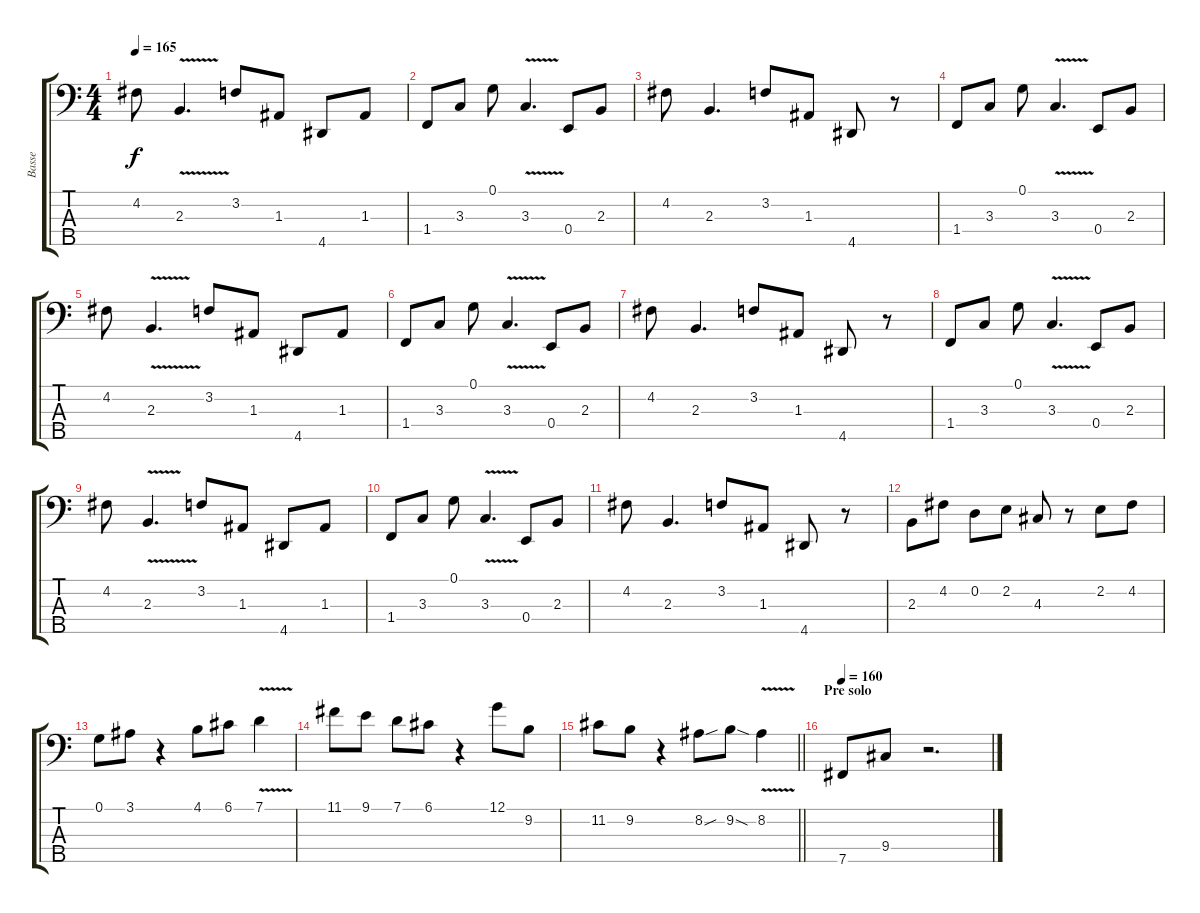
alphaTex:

\track ("Basse" "Basse") {instrument electricbasspick}
\staff {score tabs}
\tuning (G2 D2 A1 E1 B0) {hide}
\ts (4 4)
\tempo 165
\clef f4
\ks c
4.2.8{dy f} 2.3{v}.4{d} 3.2.8 1.3.8 4.5.8 1.3.8 |
1.4.8 3.3.8 0.1.8 3.3{v}.4{d} 0.4.8 2.3.8 |
4.2.8 2.3.4{d} 3.2.8 1.3.8 4.5.8 r.8 |
1.4.8 3.3.8 0.1.8 3.3{v}.4{d} 0.4.8 2.3.8 |
4.2.8 2.3{v}.4{d} 3.2.8 1.3.8 4.5.8 1.3.8 |
1.4.8 3.3.8 0.1.8 3.3{v}.4{d} 0.4.8 2.3.8 |
4.2.8 2.3.4{d} 3.2.8 1.3.8 4.5.8 r.8 |
1.4.8 3.3.8 0.1.8 3.3{v}.4{d} 0.4.8 2.3.8 |
4.2.8 2.3{v}.4{d} 3.2.8 1.3.8 4.5.8 1.3.8 |
1.4.8 3.3.8 0.1.8 3.3{v}.4{d} 0.4.8 2.3.8 |
4.2.8 2.3.4{d} 3.2.8 1.3.8 4.5.8 r.8 |
2.3.8 4.2.8 0.2.8 2.2.8 4.3.8 r.8 2.2.8 4.2.8 |
0.1.8 3.1.8 r.4 4.1.8 6.1.8 7.1{v}.4 |
11.1.8 9.1.8 7.1.8 6.1.8 r.4 12.1.8 9.2.8 |
\barLineRight lightlight
11.2.8 9.2.8 r.4 8.2{sou}.8 9.2{sod}.8 8.2{v}.4 |
\section ("" "Pre solo")
\tempo 160
7.5.8 9.4.8 r.2{d}
